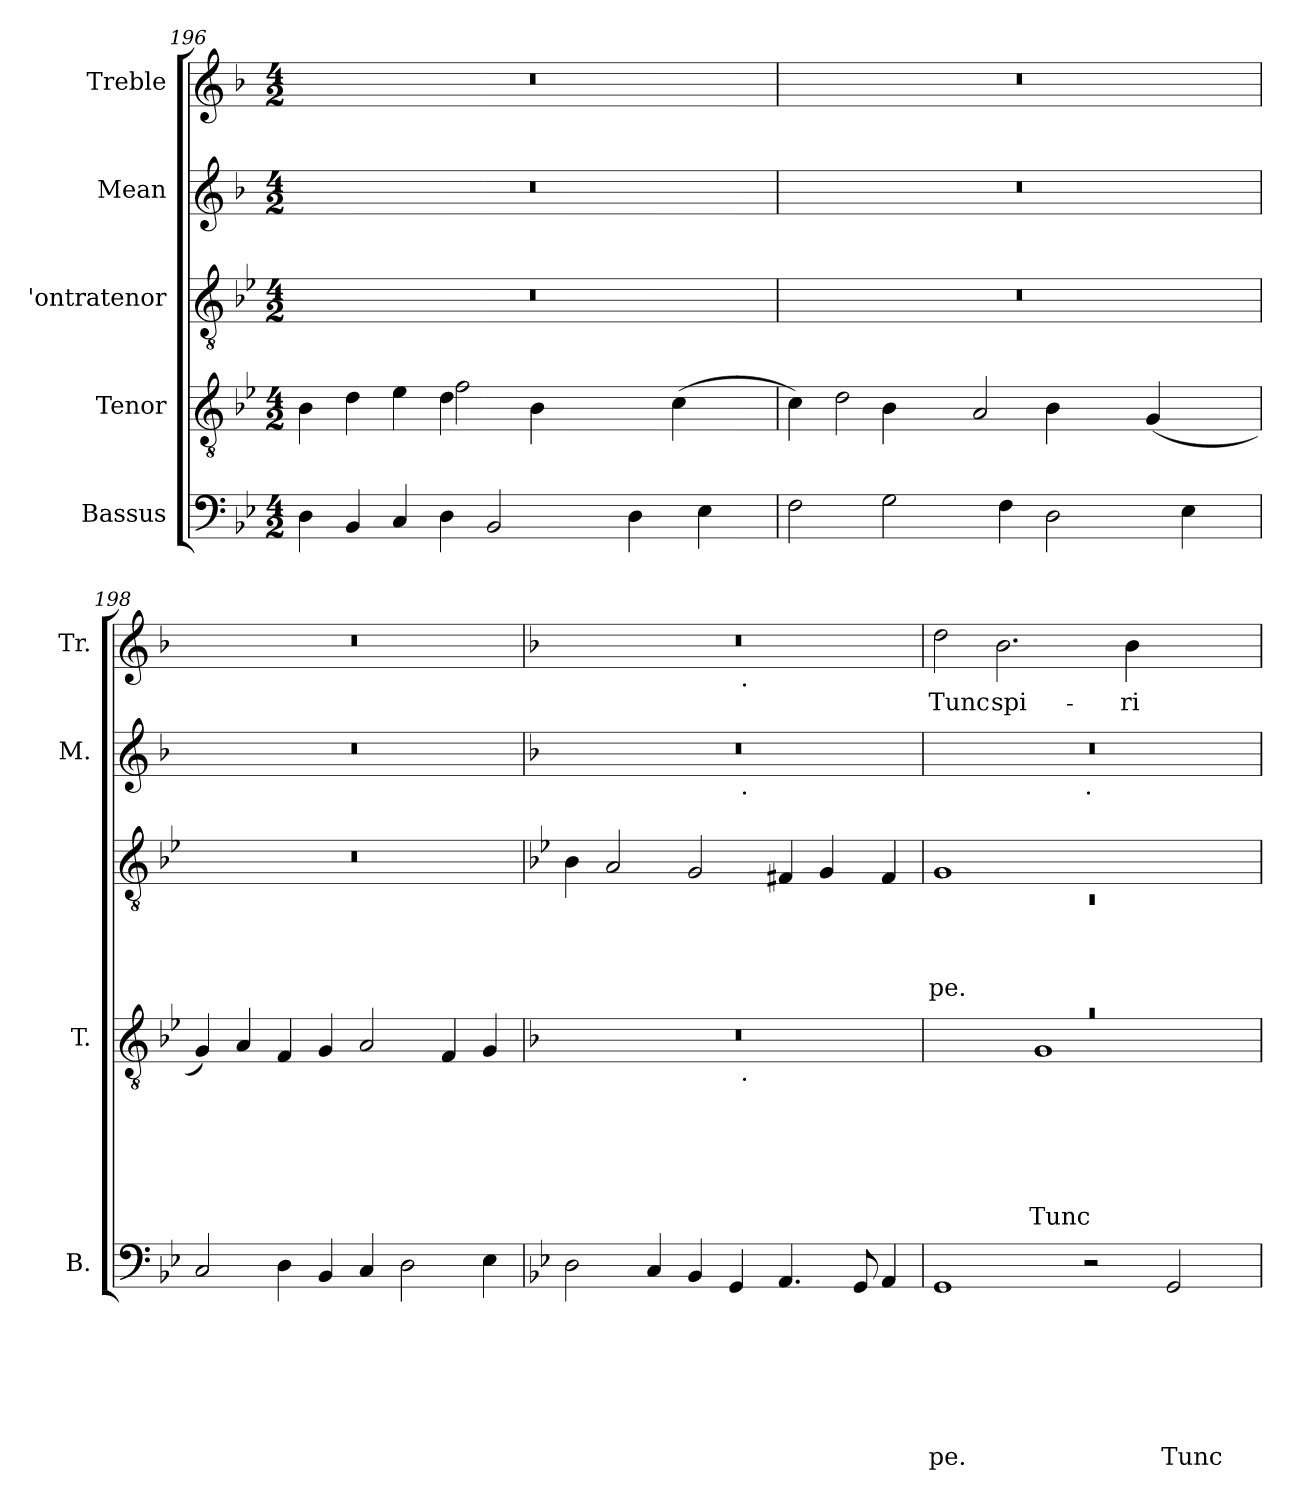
**kern	**text	**text	**text	**text	**text	**text	**text	**kern	**text	**text	**text	**text	**text	**text	**kern	**text	**text	**text	**text	**kern	**kern	**text
*part5	*part5	*part5	*part5	*part5	*part5	*part5	*part5	*part4	*part4	*part4	*part4	*part4	*part4	*part4	*part3	*part3	*part3	*part3	*part3	*part2	*part1	*part1
*staff5	*staff5	*staff5	*staff5	*staff5	*staff5	*staff5	*staff5	*staff4	*staff4	*staff4	*staff4	*staff4	*staff4	*staff4	*staff3	*staff3	*staff3	*staff3	*staff3	*staff2	*staff1	*staff1
*I"Bassus	*	*	*	*	*	*	*	*I"Tenor	*	*	*	*	*	*	*I"'ontratenor	*	*	*	*	*I"Mean	*I"Treble	*
*I'B.	*	*	*	*	*	*	*	*I'T.	*	*	*	*	*	*	*	*	*	*	*	*I'M.	*I'Tr.	*
*clefF4	*	*	*	*	*	*	*	*clefGv2	*	*	*	*	*	*	*clefGv2	*	*	*	*	*clefG2	*clefG2	*
*	*	*	*	*	*	*	*	*ITrd-3c-5	*	*	*	*	*	*	*	*	*	*	*	*ITrd-3c-5	*ITrd-3c-5	*
*k[b-e-]	*	*	*	*	*	*	*	*k[b-e-a-]	*	*	*	*	*	*	*k[b-e-]	*	*	*	*	*k[b-e-]	*k[b-e-]	*
*B-:	*	*	*	*	*	*	*	*E-:	*	*	*	*	*	*	*B-:	*	*	*	*	*B-:	*B-:	*
*M4/2	*	*	*	*	*	*	*	*M4/2	*	*	*	*	*	*	*M4/2	*	*	*	*	*M4/2	*M4/2	*
=196	=196	=196	=196	=196	=196	=196	=196	=196	=196	=196	=196	=196	=196	=196	=196	=196	=196	=196	=196	=196	=196	=196
*	*	*	*	*	*	*	*	*^	*	*	*	*	*	*	*	*	*	*	*	*	*	*
*	*	*	*	*	*	*	*	*	*^	*	*	*	*	*	*	*	*	*	*	*	*	*	*
4D\	.	.	.	.	.	.	.	4e-\	2.ryy	1ryy	.	.	.	.	.	.	0r	.	.	.	.	0r	0r	.
4BB-/	.	.	.	.	.	.	.	4g\	.	.	.	.	.	.	.	.	.	.	.	.	.	.	.	.
4C/	.	.	.	.	.	.	.	4a-\	.	.	.	.	.	.	.	.	.	.	.	.	.	.	.	.
4D\	.	.	.	.	.	.	.	4g\	2b-\	.	.	.	.	.	.	.	.	.	.	.	.	.	.	.
2BB-/	.	.	.	.	.	.	.	8ryy	.	2ryy	.	.	.	.	.	.	.	.	.	.	.	.	.	.
.	.	.	.	.	.	.	.	32ryy	.	.	.	.	.	.	.	.	.	.	.	.	.	.	.	.
.	.	.	.	.	.	.	.	4e-\	.	.	.	.	.	.	.	.	.	.	.	.	.	.	.	.
.	.	.	.	.	.	.	.	.	16.ryy	.	.	.	.	.	.	.	.	.	.	.	.	.	.	.
.	.	.	.	.	.	.	.	.	2ryy	.	.	.	.	.	.	.	.	.	.	.	.	.	.	.
.	.	.	.	.	.	.	.	16.ryy	.	.	.	.	.	.	.	.	.	.	.	.	.	.	.	.
4D\	.	.	.	.	.	.	.	2ryy	.	8ryy	.	.	.	.	.	.	.	.	.	.	.	.	.	.
.	.	.	.	.	.	.	.	.	.	32ryy	.	.	.	.	.	.	.	.	.	.	.	.	.	.
.	.	.	.	.	.	.	.	.	.	(>4f\	.	.	.	.	.	.	.	.	.	.	.	.	.	.
4E-\	.	.	.	.	.	.	.	.	.	.	.	.	.	.	.	.	.	.	.	.	.	.	.	.
.	.	.	.	.	.	.	.	.	8ryy	.	.	.	.	.	.	.	.	.	.	.	.	.	.	.
.	.	.	.	.	.	.	.	.	.	16.ryy	.	.	.	.	.	.	.	.	.	.	.	.	.	.
.	.	.	.	.	.	.	.	.	32ryy	.	.	.	.	.	.	.	.	.	.	.	.	.	.	.
=197	=197	=197	=197	=197	=197	=197	=197	=197	=197	=197	=197	=197	=197	=197	=197	=197	=197	=197	=197	=197	=197	=197	=197	=197
2F\	.	.	.	.	.	.	.	4f\)	2ryy	1ryy	.	.	.	.	.	.	0r	.	.	.	.	0r	0r	.
.	.	.	.	.	.	.	.	2g\	.	.	.	.	.	.	.	.	.	.	.	.	.	.	.	.
2G\	.	.	.	.	.	.	.	.	4e-\	.	.	.	.	.	.	.	.	.	.	.	.	.	.	.
.	.	.	.	.	.	.	.	8ryy	8ryy	.	.	.	.	.	.	.	.	.	.	.	.	.	.	.
.	.	.	.	.	.	.	.	32ryy	32ryy	.	.	.	.	.	.	.	.	.	.	.	.	.	.	.
.	.	.	.	.	.	.	.	1ryy	2d/	.	.	.	.	.	.	.	.	.	.	.	.	.	.	.
4F\	.	.	.	.	.	.	.	.	.	4ryy	.	.	.	.	.	.	.	.	.	.	.	.	.	.
2D\	.	.	.	.	.	.	.	.	.	4e-\	.	.	.	.	.	.	.	.	.	.	.	.	.	.
.	.	.	.	.	.	.	.	.	8ryy	.	.	.	.	.	.	.	.	.	.	.	.	.	.	.
.	.	.	.	.	.	.	.	.	.	16.ryy	.	.	.	.	.	.	.	.	.	.	.	.	.	.
.	.	.	.	.	.	.	.	.	32ryy	.	.	.	.	.	.	.	.	.	.	.	.	.	.	.
.	.	.	.	.	.	.	.	.	4..ryy	.	.	.	.	.	.	.	.	.	.	.	.	.	.	.
.	.	.	.	.	.	.	.	.	.	(<4c/	.	.	.	.	.	.	.	.	.	.	.	.	.	.
4E-\	.	.	.	.	.	.	.	.	.	.	.	.	.	.	.	.	.	.	.	.	.	.	.	.
.	.	.	.	.	.	.	.	.	.	8ryy	.	.	.	.	.	.	.	.	.	.	.	.	.	.
.	.	.	.	.	.	.	.	16.ryy	.	.	.	.	.	.	.	.	.	.	.	.	.	.	.	.
.	.	.	.	.	.	.	.	.	.	32ryy	.	.	.	.	.	.	.	.	.	.	.	.	.	.
*	*	*	*	*	*	*	*	*v	*v	*v	*	*	*	*	*	*	*	*	*	*	*	*	*	*
=198	=198	=198	=198	=198	=198	=198	=198	=198	=198	=198	=198	=198	=198	=198	=198	=198	=198	=198	=198	=198	=198	=198
2C/	.	.	.	.	.	.	.	4c/)	.	.	.	.	.	.	0r	.	.	.	.	0r	0r	.
.	.	.	.	.	.	.	.	4d/	.	.	.	.	.	.	.	.	.	.	.	.	.	.
4D\	.	.	.	.	.	.	.	4B-/	.	.	.	.	.	.	.	.	.	.	.	.	.	.
4BB-/	.	.	.	.	.	.	.	4c/	.	.	.	.	.	.	.	.	.	.	.	.	.	.
4C/	.	.	.	.	.	.	.	2d/	.	.	.	.	.	.	.	.	.	.	.	.	.	.
2D\	.	.	.	.	.	.	.	.	.	.	.	.	.	.	.	.	.	.	.	.	.	.
.	.	.	.	.	.	.	.	4B-/	.	.	.	.	.	.	.	.	.	.	.	.	.	.
4E-\	.	.	.	.	.	.	.	4c/	.	.	.	.	.	.	.	.	.	.	.	.	.	.
!!LO:PB:g=z
=199	=199	=199	=199	=199	=199	=199	=199	=199	=199	=199	=199	=199	=199	=199	=199	=199	=199	=199	=199	=199	=199	=199
*	*	*	*	*	*	*	*	*k[b-e-]	*	*	*	*	*	*	*	*	*	*	*	*	*	*
*	*	*	*	*	*	*	*	*B-:	*	*	*	*	*	*	*	*	*	*	*	*	*	*
*	*	*	*	*	*	*	*	*^	*	*	*	*	*	*	*	*	*	*	*	*^	*^	*
2D\	.	.	.	.	.	.	.	0r	1ryy	.	.	.	.	.	.	4B-\	.	.	.	.	0r	1ryy	0r	1ryy	.
.	.	.	.	.	.	.	.	.	.	.	.	.	.	.	.	2A/	.	.	.	.	.	.	.	.	.
4C/	.	.	.	.	.	.	.	.	.	.	.	.	.	.	.	.	.	.	.	.	.	.	.	.	.
4BB-/	.	.	.	.	.	.	.	.	.	.	.	.	.	.	.	2G/	.	.	.	.	.	.	.	.	.
4GG/	.	.	.	.	.	.	.	.	32ryy	.	.	.	.	.	.	.	.	.	.	.	.	32ryy	.	32ryy	.
!	!	!	!	!	!	!	!	!	!	!	!	!	!	!	!	!	!	!	!	!	!	!	!	!LO:TX:b:t=.	!
!	!	!	!	!	!	!	!	!	!	!	!	!	!	!	!	!	!	!	!	!	!	!LO:TX:b:t=.	!	!	!
!	!	!	!	!	!	!	!	!	!LO:TX:b:t=.	!	!	!	!	!	!	!	!	!	!	!	!	!	!	!	!
.	.	.	.	.	.	.	.	.	2ryy	.	.	.	.	.	.	.	.	.	.	.	.	2ryy	.	2ryy	.
4.AA/	.	.	.	.	.	.	.	.	.	.	.	.	.	.	.	4F#/	.	.	.	.	.	.	.	.	.
.	.	.	.	.	.	.	.	.	.	.	.	.	.	.	.	4G/	.	.	.	.	.	.	.	.	.
.	.	.	.	.	.	.	.	.	4...ryy	.	.	.	.	.	.	.	.	.	.	.	.	4...ryy	.	4...ryy	.
8GG/	.	.	.	.	.	.	.	.	.	.	.	.	.	.	.	.	.	.	.	.	.	.	.	.	.
4AA/	.	.	.	.	.	.	.	.	.	.	.	.	.	.	.	4F#/	.	.	.	.	.	.	.	.	.
=200	=200	=200	=200	=200	=200	=200	=200	=200	=200	=200	=200	=200	=200	=200	=200	=200	=200	=200	=200	=200	=200	=200	=200	=200	=200
*	*	*	*	*	*	*	*	*	*	*	*	*	*	*	*	*^	*	*	*	*	*	*	*	*	*
!	!	!	!	!	!	!	!LO:LY:b	!LO:N:vis=1	!	!	!	!	!	!	!	!	!LO:N:vis=1	!	!	!	!LO:LY:b	!	!	!	!	!LO:LY:b
*	*	*	*	*	*	*	*	*	*	*	*	*	*	*	*	*	*	*	*	*	*	*	*	*v	*v	*
1GG	.	.	.	.	.	.	-pe.	0ra	2ryy	.	.	.	.	.	.	1G	0rC	.	.	.	pe.	0r	1ryy	2gg\	Tunc
!	!	!	!	!	!	!	!	!	!	!	!	!	!	!	!	!	!	!	!	!	!	!	!	!	!LO:LY:b
.	.	.	.	.	.	.	.	.	8ryy	.	.	.	.	.	.	.	.	.	.	.	.	.	.	2.ee-\	spi-
.	.	.	.	.	.	.	.	.	32ryy	.	.	.	.	.	.	.	.	.	.	.	.	.	.	.	.
!	!	!	!	!	!	!	!	!	!	!	!	!	!	!	!LO:LY:b	!	!	!	!	!	!	!	!	!	!
.	.	.	.	.	.	.	.	.	1c	.	.	.	.	.	-Tunc	.	.	.	.	.	.	.	.	.	.
!	!	!	!	!	!	!	!	!	!	!	!	!	!	!	!	!	!	!	!	!	!	!	!LO:TX:b:t=.	!	!
2r	.	.	.	.	.	.	.	.	.	.	.	.	.	.	.	1ryy	.	.	.	.	.	.	1ryy	.	.
!	!	!	!	!	!	!	!	!	!	!	!	!	!	!	!	!	!	!	!	!	!	!	!	!	!LO:LY:b
.	.	.	.	.	.	.	.	.	.	.	.	.	.	.	.	.	.	.	.	.	.	.	.	4ee-\	-ri-
!	!	!	!	!	!	!	!LO:LY:b	!	!	!	!	!	!	!	!	!	!	!	!	!	!	!	!	!	!
2GG/	.	.	.	.	.	.	Tunc	.	.	.	.	.	.	.	.	.	.	.	.	.	.	.	.	2ryy	.
.	.	.	.	.	.	.	.	.	4ryy	.	.	.	.	.	.	.	.	.	.	.	.	.	.	.	.
.	.	.	.	.	.	.	.	.	16.ryy	.	.	.	.	.	.	.	.	.	.	.	.	.	.	.	.
*	*	*	*	*	*	*	*	*v	*v	*	*	*	*	*	*	*	*	*	*	*	*	*v	*v	*	*
*	*	*	*	*	*	*	*	*	*	*	*	*	*	*	*v	*v	*	*	*	*	*	*	*
=	=	=	=	=	=	=	=	=	=	=	=	=	=	=	=	=	=	=	=	=	=	=
*-	*-	*-	*-	*-	*-	*-	*-	*-	*-	*-	*-	*-	*-	*-	*-	*-	*-	*-	*-	*-	*-	*-
